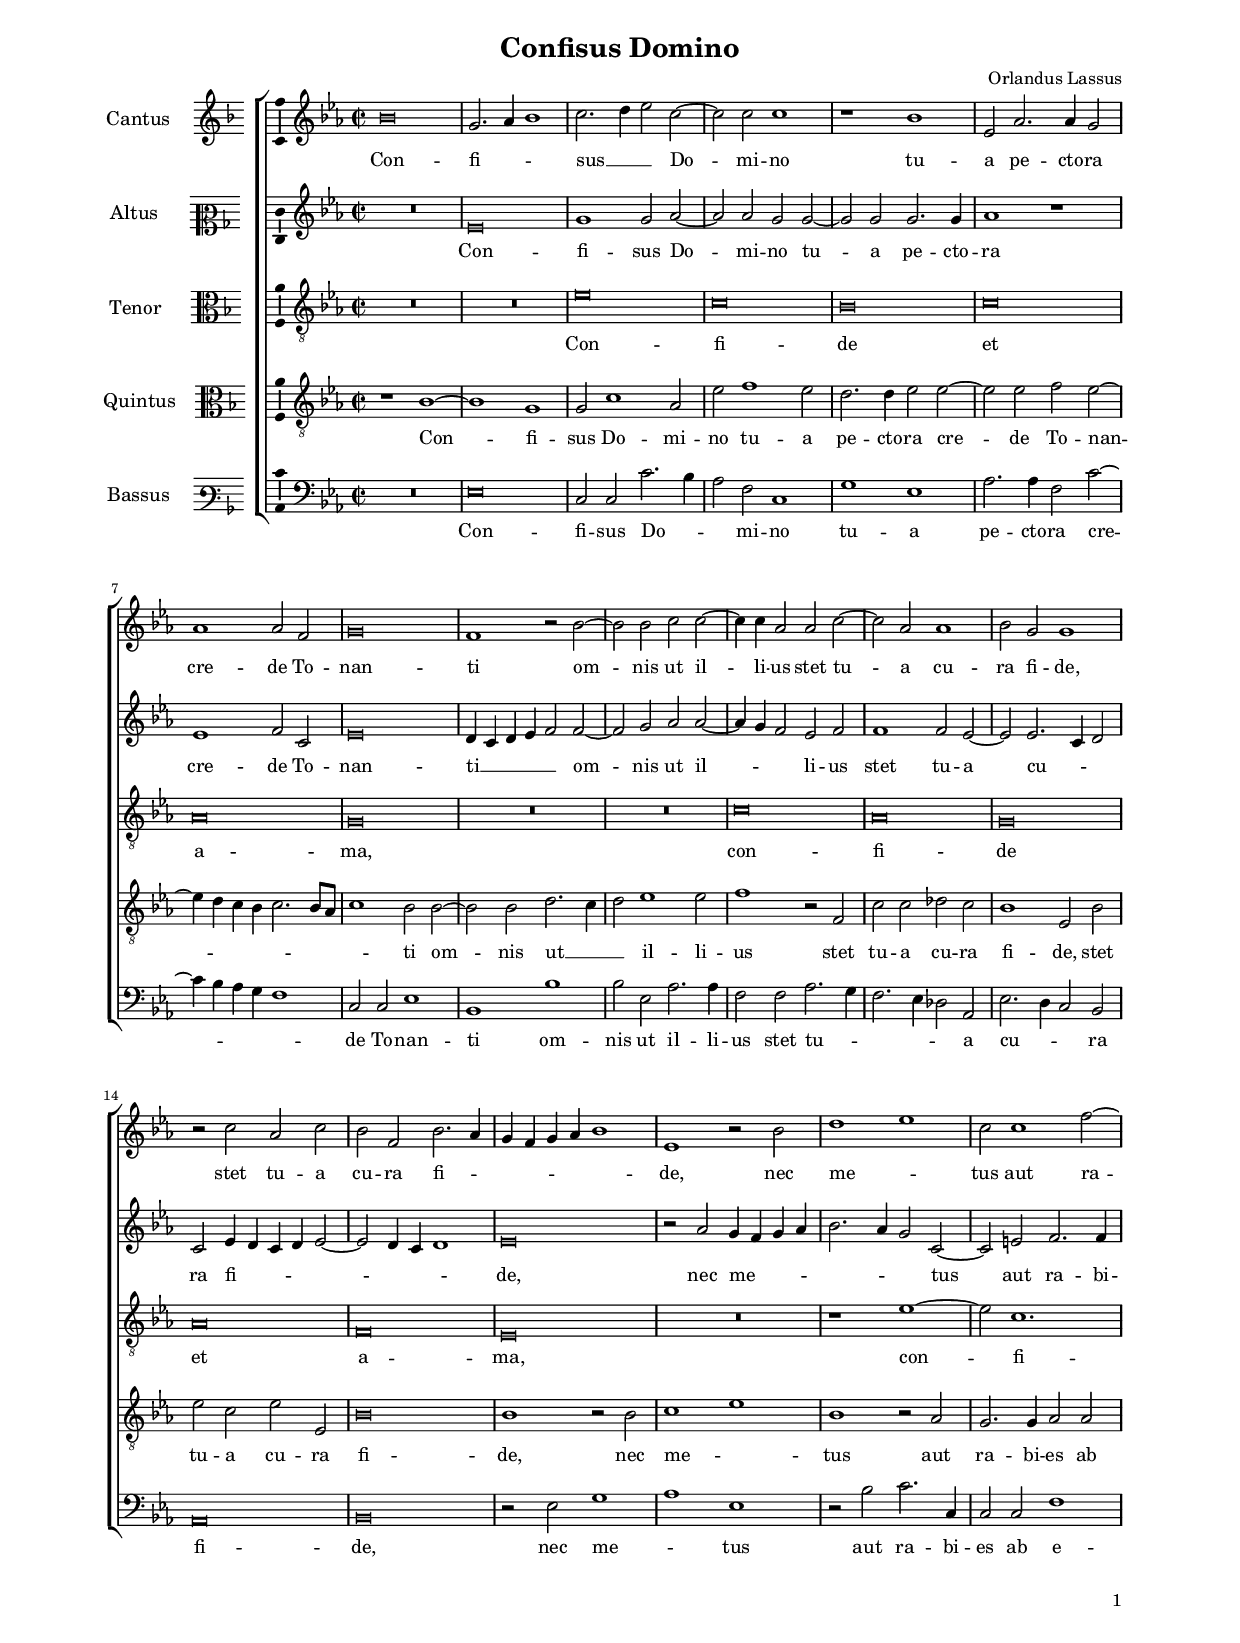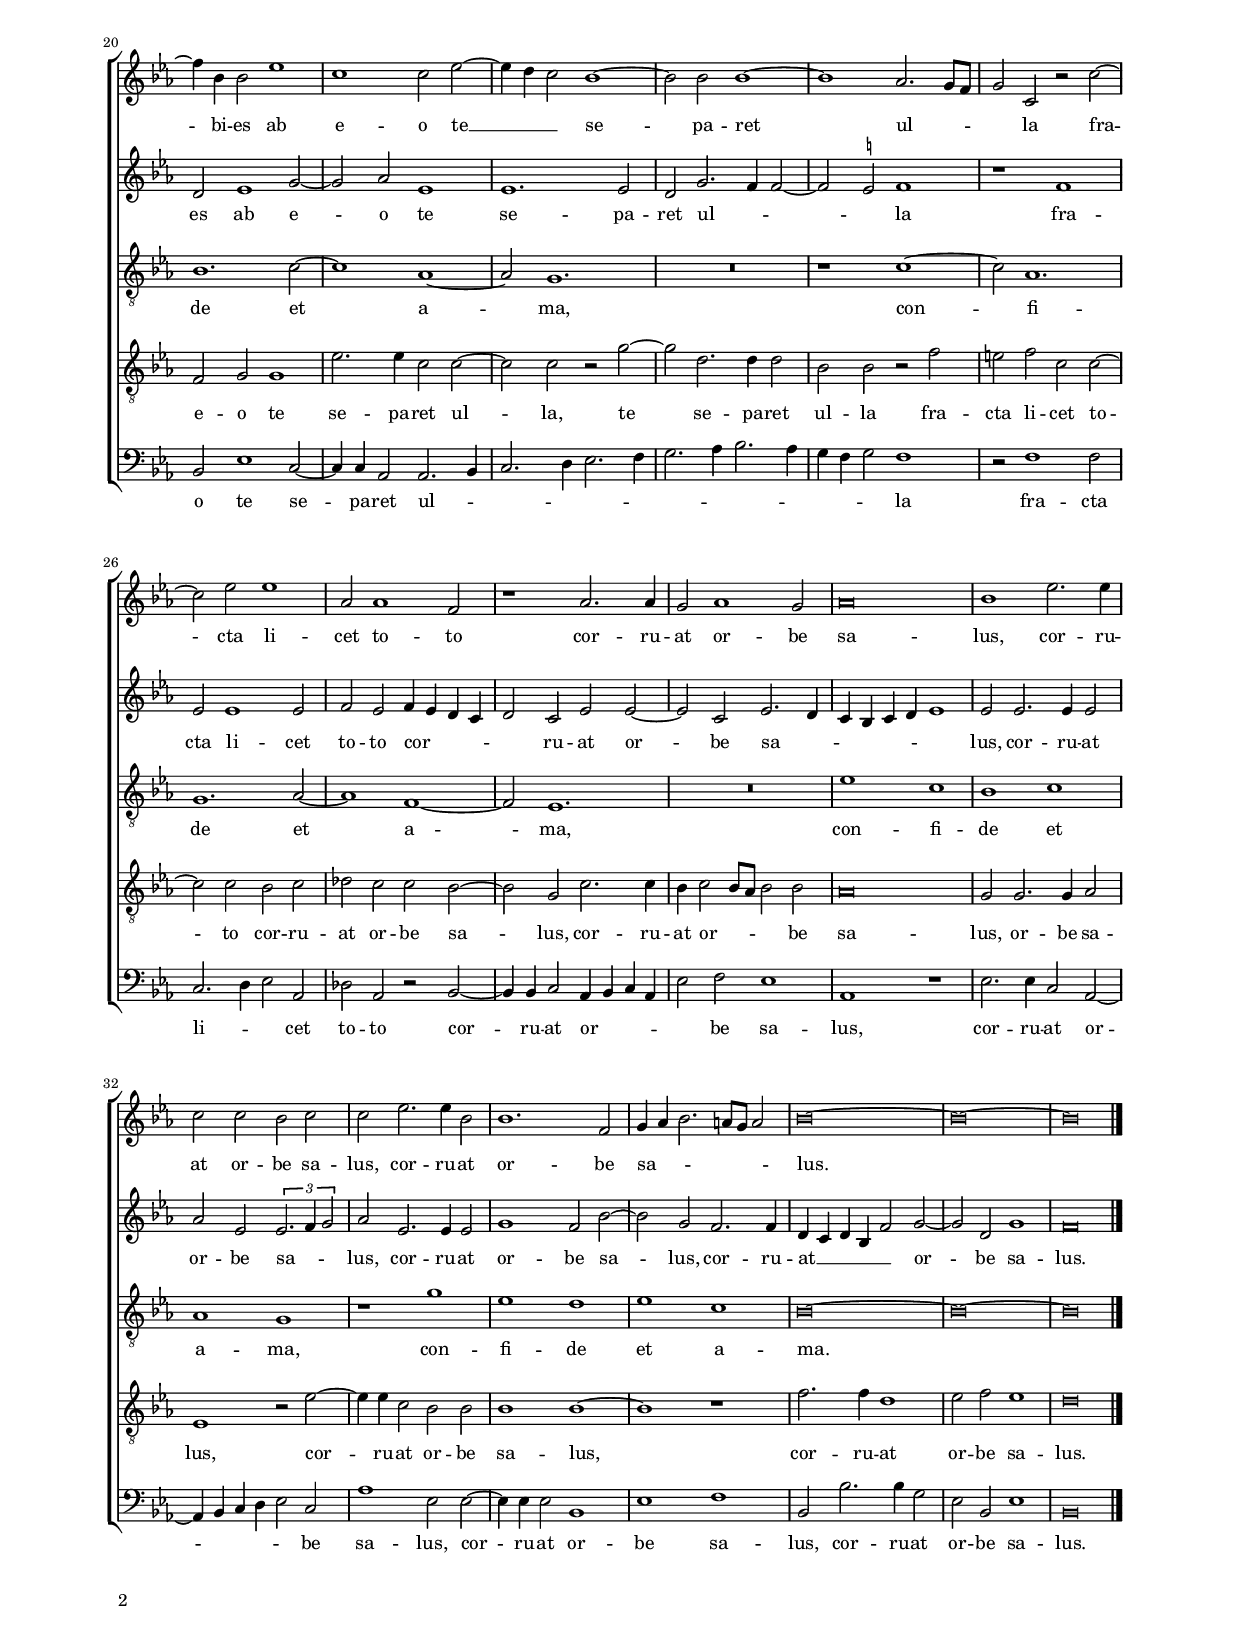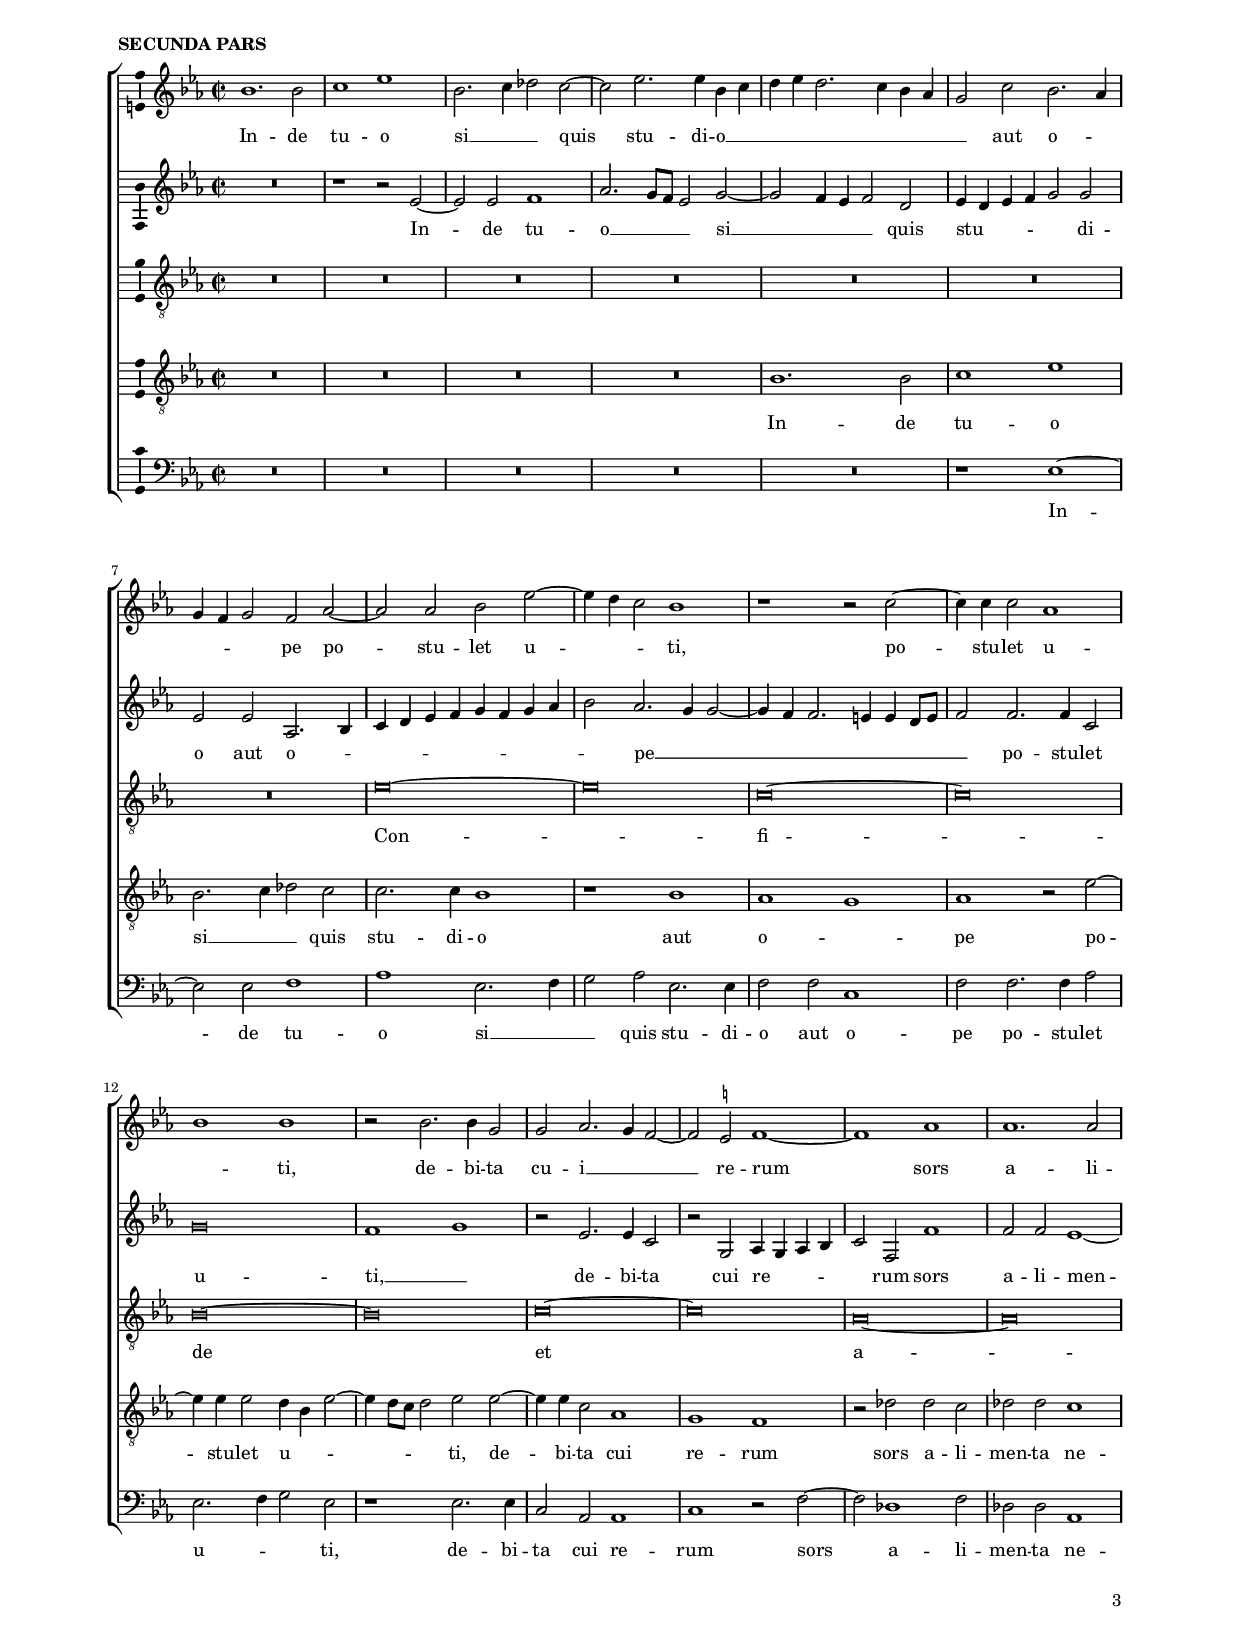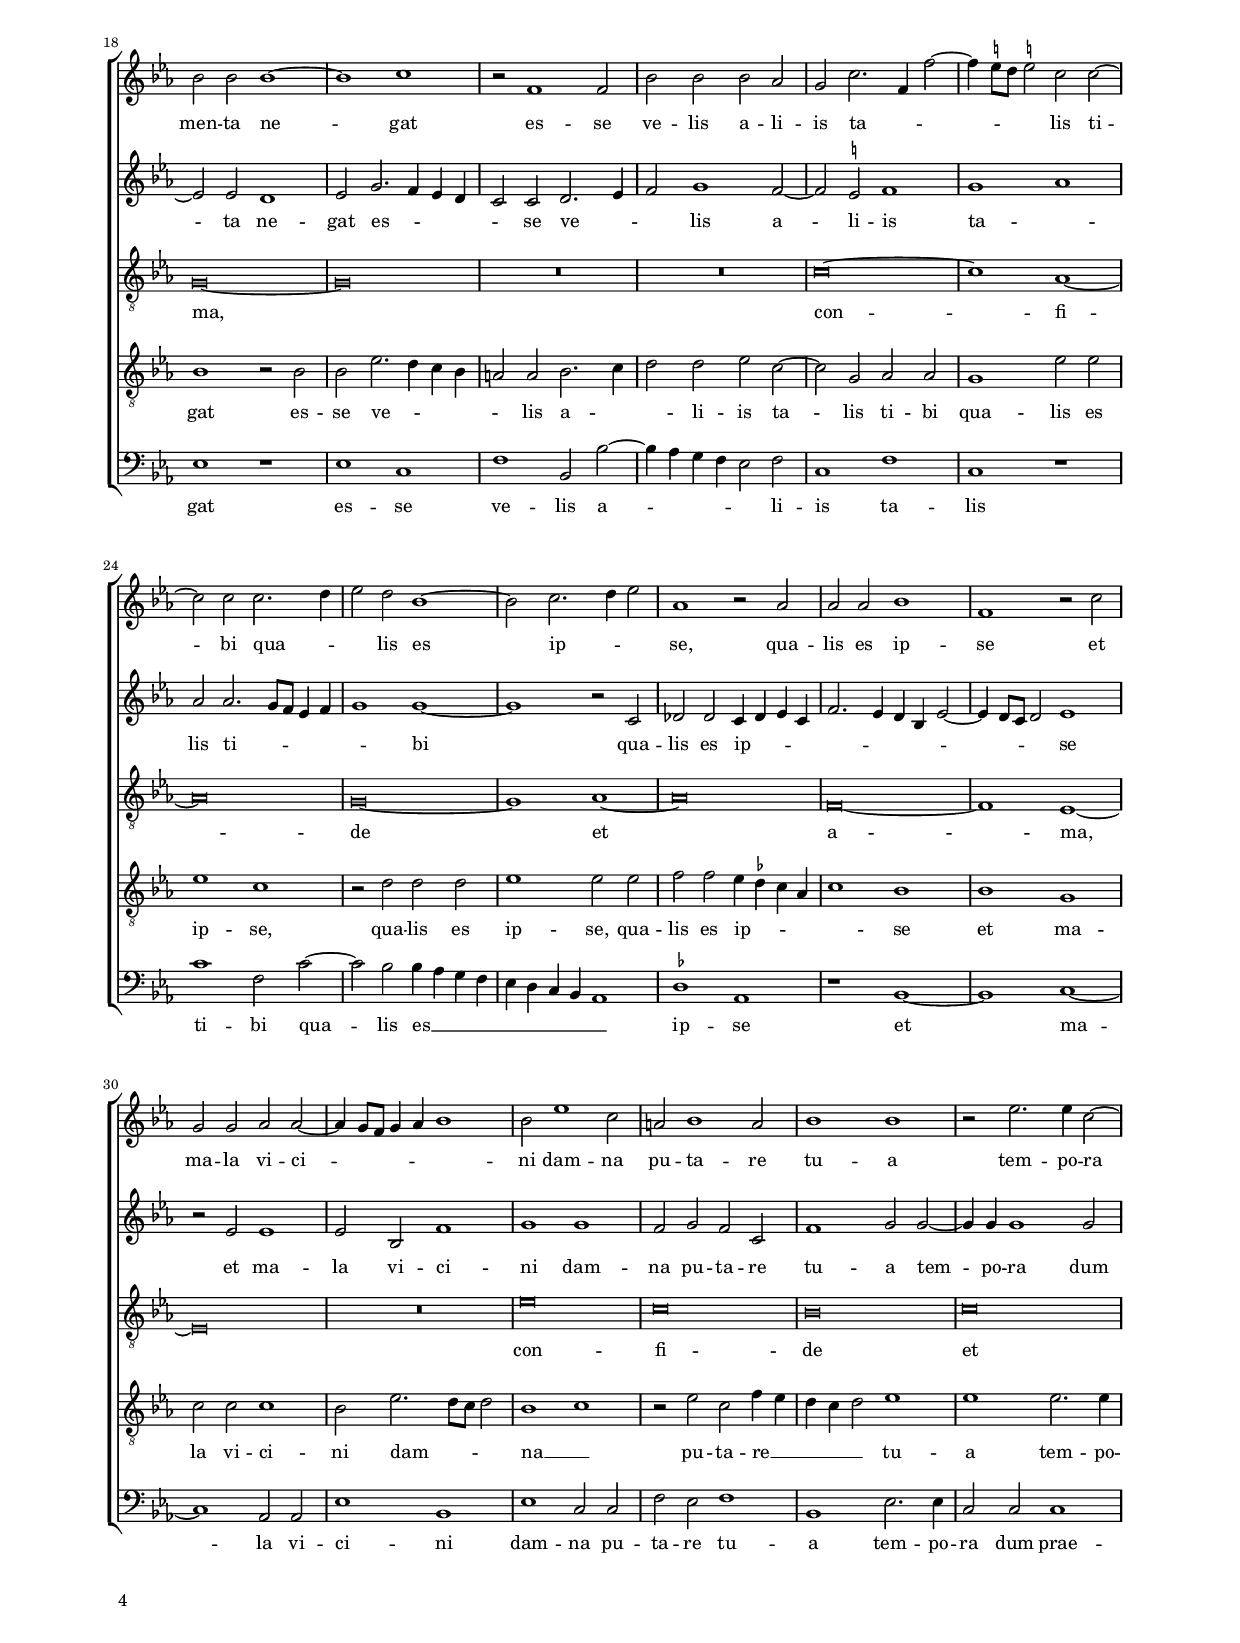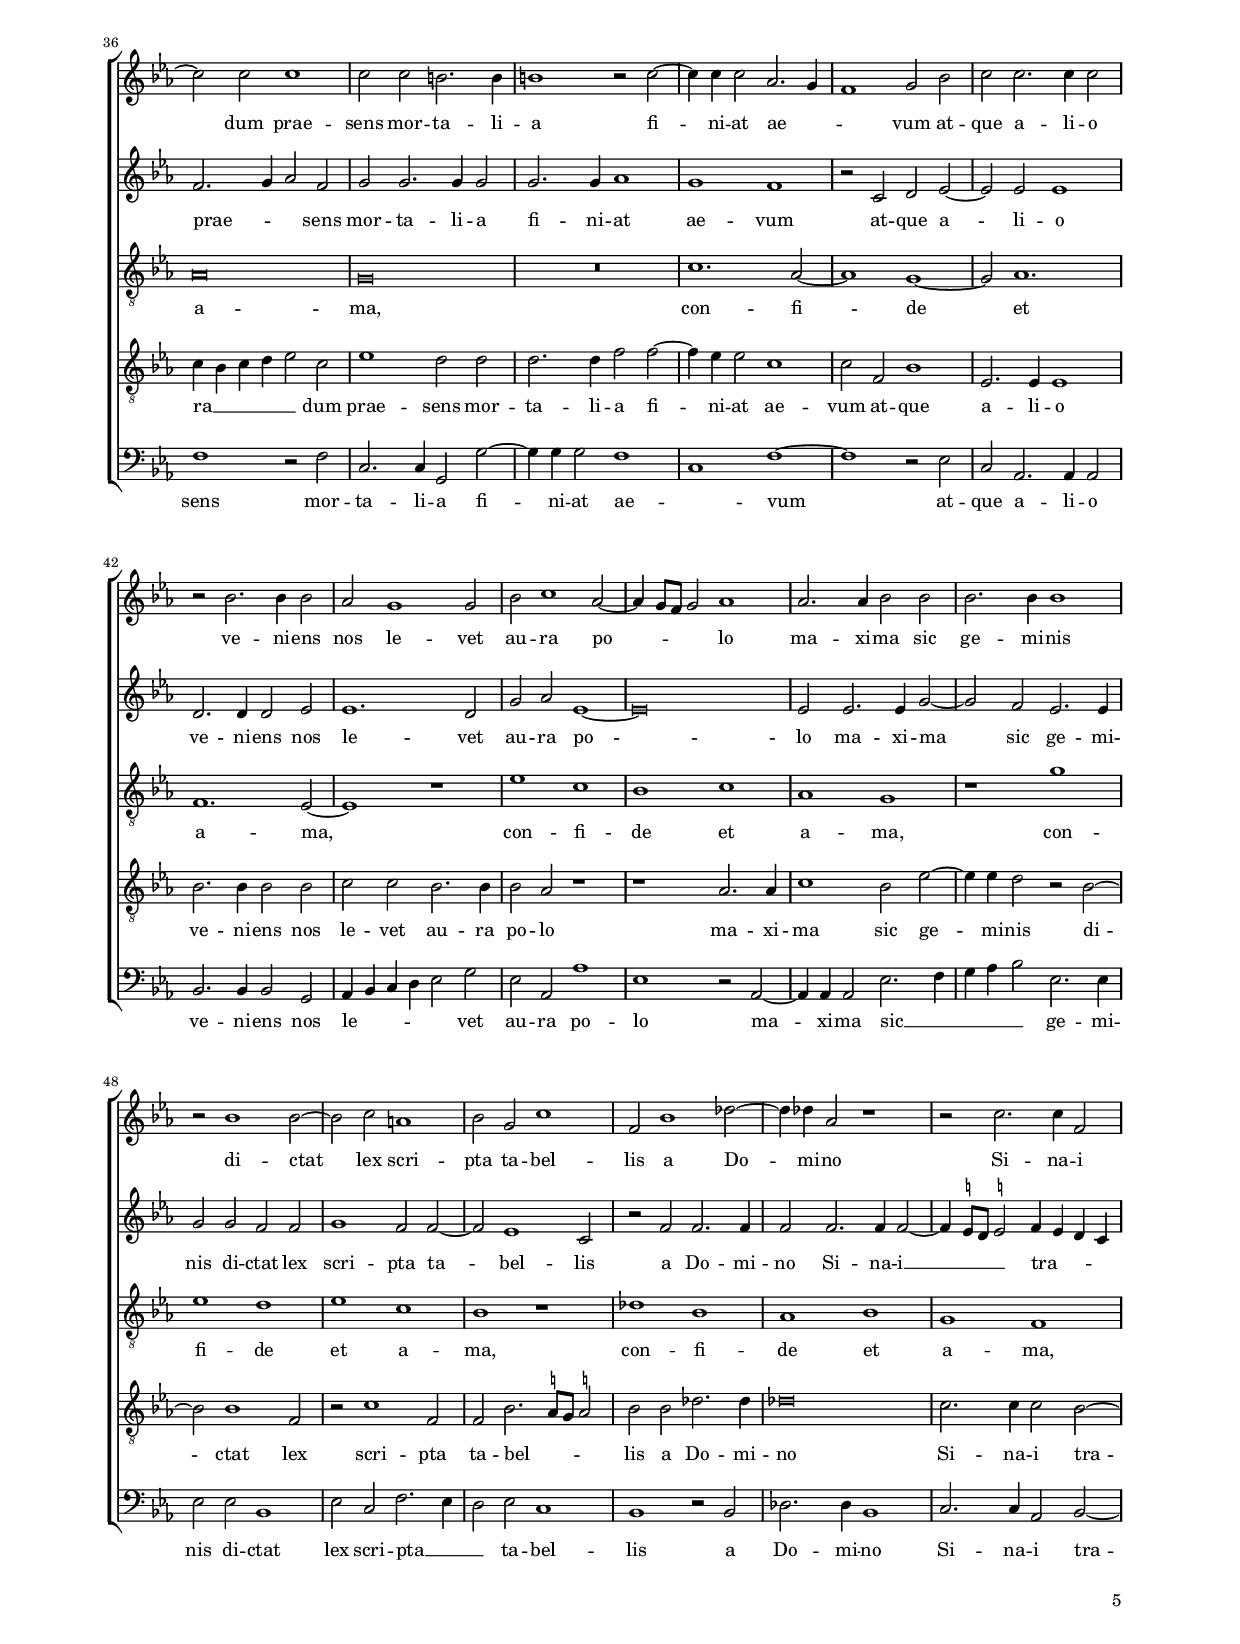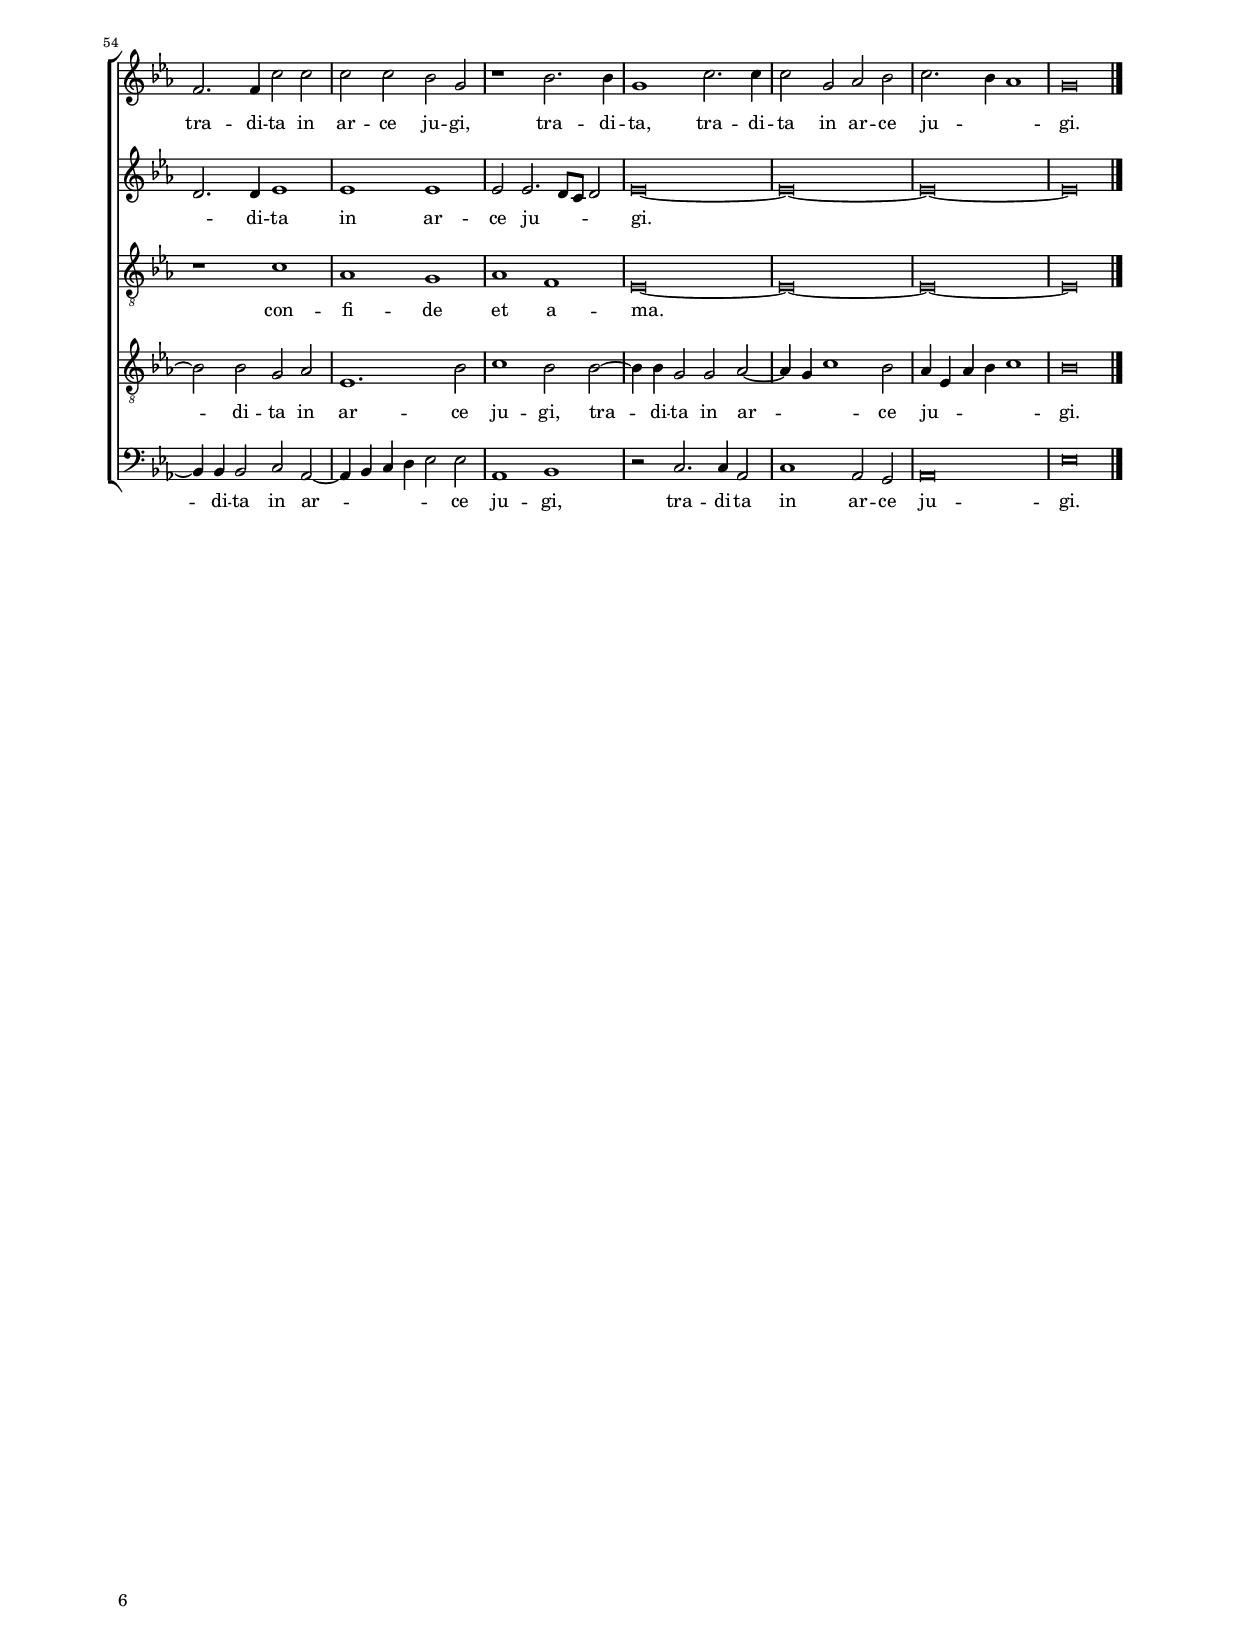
\header
{
  title="Confisus Domino"
  composer="Orlandus Lassus"
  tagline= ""
}

\version "2.22.0"
\include "deutsch.ly"
#(set-global-staff-size 15)
% #(set-default-paper-size "letter")
#(ly:set-option 'point-and-click #f)

	
	ficta = { \once \set suggestAccidentals = ##t }
	
	forget = #(define-music-function (music) (ly:music?) #{
		\accidentalStyle forget
		$music
		\accidentalStyle default
		#})
	


\paper
	{
	top-margin = 1.8 \cm
	bottom-margin = 1.2 \cm
	left-margin = 2 \cm
	right-margin = 2 \cm
	ragged-bottom = ##f
	ragged-last-bottom = ##t
	print-page-number = ##f
	score-system-spacing = #'((basic-distance . 16) (minimum-distance . 14) (padding . 5) (strechability . 150))
	system-system-spacing = #'((basic-distance . 16) (minimum-distance . 14) (padding . 5) (strechability . 150))
    oddFooterMarkup=\markup   \fill-line { "" \fromproperty #'page:page-number-string }
    evenFooterMarkup=\markup  \fill-line { \fromproperty #'page:page-number-string "" }
    last-bottom-spacing = #'((basic-distance . 12) (minimum-distance . 7) (padding . 4))
%	systems-per-page = 3
%   page-count = 6
%	min-systems-per-page = 3
	}

global = {
	\key f \major
	\time 2/2 \set Score.measureLength = #(ly:make-moment 2/1)
    \set Score.tempoHideNote = ##t
    \tempo 2 = 90
    \skip 1*2*38 \bar "|."
	}
	

incipitcantus = \markup { \score {
	{
	\set Staff.instrumentName = \markup { \fontsize #1 "Cantus" }
	\key f \major
	\clef violin
	s4 \bar ""
	}
	\layout  {
	raggedright = ##t
	indent = 1.8 \cm
	line-width = 2.5 \cm
	\context { \Staff \remove Time_signature_engraver }
	\override Staff.Clef.Y-extent = #'(0 . 0)
	}} \hspace #1 }
      
      
incipitaltus = \markup { \score {
	{
	\set Staff.instrumentName = \markup { \fontsize #1 "Altus" }
	\key f \major
	\clef mezzosoprano
	s4 \bar ""
	}
	\layout  {
	raggedright = ##t
	indent = 1.8 \cm
	line-width = 2.5 \cm
	\context { \Staff \remove Time_signature_engraver }
	\override Staff.Clef.Y-extent = #'(0 . 0)
	}} \hspace #1 }


incipittenor = \markup { \score {
	{
	\set Staff.instrumentName = \markup { \fontsize #1 "Tenor" }
	\key f \major
	\clef alto
	s4 \bar ""
	}
	\layout  {
	raggedright = ##t
	indent = 1.8 \cm
	line-width = 2.5 \cm
	\context { \Staff \remove Time_signature_engraver }
	\override Staff.Clef.Y-extent = #'(0 . 0)
	}} \hspace #1 }
      
      
incipitquintus = \markup { \score {
	{
	\set Staff.instrumentName = \markup { \fontsize #1 "Quintus" }
	\key f \major
	\clef alto
	s4 \bar ""
	}
	\layout  {
	raggedright = ##t
	indent = 1.8 \cm
	line-width = 2.5 \cm
	\context { \Staff \remove Time_signature_engraver }
	\override Staff.Clef.Y-extent = #'(0 . 0)
	}} \hspace #1 }
      
      
incipitbassus = \markup { \score {
	{
	\set Staff.instrumentName = \markup { \fontsize #1 "Bassus" }
	\key f \major
	\clef varbaritone
	s4 \bar ""
	}
	\layout  {
	raggedright = ##t
	indent = 1.8 \cm
	line-width = 2.5 \cm
	\context { \Staff \remove Time_signature_engraver }
	\override Staff.Clef.Y-extent = #'(0 . 0)
	}} \hspace #1 }


cantus =  \relative c''
	{
	c\breve
	a2. b4 c1
	d2. e4 f2 d~
	d2 d d1
%5
	r1 c |
	f,2 b2. b4 a2
	b1 b2 g
	a\breve
	g1 r2 c~
%10
	c2 c d d~ |
	d4 d b2 b d~
	d2 b b1
	c2 a a1
	r2 d b d
%15
	c2 g c2. b4 |
	a4 g a b c1
	f,1 r2 c'
	e1 f
	d2 d1 g2~
%20
	g4 c, c2 f1 |
	d1 d2 f~
	f4 e d2 c1~
	c2 c c1~
	c1 b2. a8 g
%25
	a2 d, r d'~ |
	d2 f f1
	b,2 b1 g2
	r1 b2. b4
	a2 b1 a2
%30
	b\breve |
	c1 f2. f4
	d2 d c d
	d2 f2. f4 c2
	c1. g2
%35
	a4 b c2. h8 a h2 |
	c\breve~
    c\breve~
    c\breve |
	}


altus =  \relative c'
        {
	R\breve
	f\breve
	a1 a2 b~
	b2 b a a~
%5
	a2 a a2. a4 |
	b1 r
	f1 g2 d
	f\breve
	e4 d e f g2 g~
%10
	g2 a b b~ |
	b4 a g2 f g
	g1 g2 f~
	f2 f2. d4 e2
	d2 f4 e d e f2~
%15
	f2 e4 d e1 |
	f\breve
	r2 b a4 g a b
	c2. b4 a2 d,~
	d2 fis g2. g4
%20
	e2 f1 a2~ |
	a2 b f1
	f1. f2
	e2 a2. g4 g2~
	g2 \ficta fis g1
%25
	r1 g |
	f2 f1 f2
	g2 f g4 f e d
	e2 d f f~
	f2 d f2. e4
%30
	d4 c d e f1 |
	f2 f2. f4 f2
        b2 f \tuplet 3/2 { f2. g4 a2 }
	b2 f2. f4 f2
	a1 g2 c~
%35
	c2 a g2. g4 |
	e4 d e c g'2 a~
	a2 e a1
	g\breve |
	}


tenor =  \relative c'
	{
	R\breve
	R\breve
	f\breve
	d\breve
%5
	c\breve |
	d\breve
	b\breve
	a\breve
	R\breve
%10
	R\breve |
	d\breve
	b\breve
	a\breve
	b\breve
%15
	g\breve |
	f\breve
	R\breve
	r1 f'~
	f2 d1.
%20
	c1. d2~ |
	d1 b~
	b2 a1.
	R\breve
	r1 d~
%25
	d2 b1. |
	a1. b2~
	b1 g~
	g2 f1.
	R\breve
%30
	f'1 d |
	c1 d
	b1 a
	r1 a'
	f1 e
%35
	f1 d |
	c\breve~
	c\breve~
	c\breve |
	}


quintus  =  \relative c'
	{
	r1 c~
	c1 a
	a2 d1 b2
	f'2 g1 f2
%5
	e2. e4 f2 f~ |
	f2 f g f~
	f4 e d c d2. c8 b
	d1 c2 c~
	c2 c e2. d4
%10
	e2 f1 f2 |
	g1 r2 g,
	d'2 d es d
	c1 f,2 c'
	f2 d f f,
%15
	c'\breve |
	c1 r2 c
	d1 f
	c1 r2 b
	a2. a4 b2 b
%20
	g2 a a1 |
	f'2. f4 d2 d~
	d2 d r a'~
	a2 e2. e4 e2
	c2 c r g'
%25
	fis2 g d d~ |
	d2 d c d
	es2 d d c~
	c2 a d2. d4
	c4 d2 c8 b c2 c
%30
	b\breve |
	a2 a2. a4 b2
	f1 r2 f'~
	f4 f d2 c c
	c1 c~
%35
	c1 r |
	g'2. g4 e1
	f2 g f1
	e\breve |
	}


bassus  =  \relative c
	{
	R\breve
	f\breve
	d2 d d'2. c4
	b2 g d1
%5
	a'1 f |
	b2. b4 g2 d'~
	d4 c b a g1
	d2 d f1
	c1 c'
%10
	c2 f, b2. b4 |
	g2 g b2. a4
	g2. f4 es2 b
	f'2. e4 d2 c
	b\breve
%15
	c\breve |
	r2 f a1
	b1 f
	r2 c' d2. d,4
	d2 d g1
%20
	c,2 f1 d2~ |
	d4 d b2 b2. c4
	d2. e4 f2. g4
	a2. b4 c2. b4
	a4 g a2 g1
%25
	r2 g1 g2 |
	d2. e4 f2 b,
	es2 b r c~
	c4 c d2 b4 c d b
	f'2 g f1
%30
	b,1 r |
	f'2. f4 d2 b~
	b4 c d e f2 d
	b'1 f2 f~
	f4 f f2 c1
%35
	f1 g |
	c,2 c'2. c4 a2
	f2 c f1
	c\breve |
	}


lyricscantus = \lyricmode {
	Con -- fi -- _ _ sus __ _ _ Do -- mi -- no tu -- a 
        pe -- cto -- ra cre -- de To -- nan -- ti
        om -- nis ut il -- li -- us
        stet tu -- a cu -- ra fi -- de,
        stet tu -- a cu -- ra fi -- _ _ _ _ _ _ de,
        nec me -- _ tus aut ra -- bi -- es ab e -- o te __ _ _ se -- pa -- ret ul -- _ _ _ la
        fra -- cta li -- cet to -- to
        cor -- ru -- at or -- be sa -- lus,
        cor -- ru -- at or -- be sa -- lus,
        cor -- ru -- at or -- be sa -- _ _ _ _ _ lus.
	}


lyricsaltus = \lyricmode {
	Con -- fi -- sus Do -- mi -- no tu -- a pe -- cto -- ra
        cre -- de To -- nan -- ti __ _ _ _ _
        om -- nis ut il -- _ _ li -- us
        stet tu -- a cu -- _ _ ra fi -- _ _ _ _ _ _ _ de,
        nec me -- _ _ _ _ _ _ tus aut ra -- bi -- es ab e -- o te se -- pa -- ret ul -- _ _ _ la
        fra -- cta li -- cet to -- to
        cor -- _ _ _ _ ru -- at or -- be sa -- _ _ _ _ _ _ lus,
        cor -- ru -- at or -- be sa -- _ _ lus,
        cor -- ru -- at or -- be sa -- lus,
        cor -- ru -- at __ _ _ _ _ or -- be sa -- lus.
	}


lyricstenor = \lyricmode {
	Con -- fi -- de et a -- ma,
        con -- fi -- de et a -- ma,
        con -- fi -- de et a -- ma,
        con -- fi -- de et a -- ma,
        con -- fi -- de et a -- ma,
        con -- fi -- de et a -- ma.
	}


lyricsquintus = \lyricmode {
	Con -- fi -- sus Do -- mi -- no tu -- a pe -- cto -- ra
        cre -- de To -- nan -- _ _ _ _ _ _ _ ti
        om -- nis ut __ _ _ il -- li -- us
        stet tu -- a cu -- ra fi -- de,
        stet tu -- a cu -- ra fi -- de,
        nec me -- _ tus aut ra -- bi -- es ab e -- o te se -- pa -- ret ul -- la,
        te se -- pa -- ret ul -- la
        fra -- cta li -- cet to -- to
        cor -- ru -- at or -- be sa -- lus,
        cor -- ru -- at or -- _ _ _ be sa -- lus,
        or -- be sa -- lus,
        cor -- ru -- at or -- be sa -- lus,
        cor -- ru -- at or -- be sa -- lus.
	}


lyricsbassus = \lyricmode {
	Con -- fi -- sus Do -- _ _ mi -- no tu -- a pe -- cto -- ra
        cre -- _ _ _ _ de To -- nan -- ti
        om -- nis ut il -- li -- us
        stet tu -- _ _ _ _ a cu -- _ _ ra fi -- de,
        nec me -- _ tus aut ra -- bi -- es ab e -- o te se -- pa -- ret ul -- _ _ _ _ _ _ _ _ _ _ _ _ la
        fra -- cta li -- _ _ cet to -- to
        cor -- ru -- at or -- _ _ _ _ be sa -- lus,
        cor -- ru -- at or -- _ _ _ _ be sa -- lus,
        cor -- ru -- at or -- be sa -- lus,
        cor -- ru -- at or -- be sa -- lus.
	}


\score
{  
	\transpose f es {
	\new ChoirStaff \with { \override StaffGrouper.staff-staff-spacing.basic-distance = #12 }
	<<

	\new Staff << \global
	\new Voice="v1" {
		\set Staff.instrumentName=\incipitcantus
		\set Staff.midiInstrument = "reed organ"
		\clef violin
		\cantus }
	\new Lyrics \lyricsto "v1" {\lyricscantus }
	>>


	\new Staff << \global
	\new Voice="v2" {
		\set Staff.instrumentName=\incipitaltus
		\set Staff.midiInstrument = "reed organ"
                \clef violin % "G_8"
		\altus}
	\new Lyrics \lyricsto "v2" {\lyricsaltus }
	>>


	\new Staff << \global
	\new Voice="v3" {
		\set Staff.instrumentName=\incipittenor
		\set Staff.midiInstrument = "reed organ"
		\clef "G_8"
		\tenor }
	\new Lyrics \lyricsto "v3" {\lyricstenor }
	>>


	\new Staff << \global
	\new Voice="v5" {
		\set Staff.instrumentName=\incipitquintus
		\set Staff.midiInstrument = "reed organ"
		\clef "G_8"
		\quintus}
	\new Lyrics \lyricsto "v5" {\lyricsquintus }
	>>


	\new Staff << \global
	\new Voice="v4" {
		\set Staff.instrumentName=\incipitbassus
		\set Staff.midiInstrument = "reed organ"
		\clef bass
		\bassus }
	\new Lyrics \lyricsto "v4" {\lyricsbassus}
	>>

	>>
	} % transpose

	\layout
	{
	indent = 2.5 \cm
	\context { \Staff \override TimeSignature.break-visibility = #end-of-line-invisible }
	\context { \Lyrics \override VerticalAxisGroup.nonstaff-relatedstaff-spacing.padding = #1.4 }
%	\context { \Lyrics \override LyricText.font-size = #1 }
	\context { \Staff \consists "Ambitus_engraver" }
	\context { \Score \override BarNumber.padding = #2 }
	\context { \Voice \override NoteHead.style = #'baroque }
	}


\midi
	{
	}

}

%%%%%%%%%%%%%%%%%%%%  SECUNDA PARS %%%%%%%%%%%%%%%%%%%%


global = {
	\key f \major
	\time 2/2 \set Score.measureLength = #(ly:make-moment 2/1)
    \set Score.tempoHideNote = ##t
    \tempo 2 = 90
    \skip 1*2*60 \bar "|."
	}


cantus =  \relative c''
	{
	c1. c2
	d1 f
	c2. d4 es2 d~
	d2 f2. f4 c d
%5
	e4 f e2. d4 c b |
	a2 d c2. b4
	a4 g a2 g b~
	b2 b c f~
	f4 e d2 c1
%10
	r1 r2 d~ |
	d4 d d2 b1
	c1 c
	r2 c2. c4 a2
	a2 b2. a4 g2~
%15
	g2 \ficta fis g1~ |
	g1 b
	b1. b2
	c2 c c1~
	c1 d
%20
	r2 g,1 g2 |
	c2 c c b
	a2 d2. g,4 g'2~
	g4 \ficta fis8 e \ficta fis!2 d d~
	d2 d d2. e4
%25
	f2 e c1~ |
	c2 d2. e4 f2
	b,1 r2 b
	b2 b c1
	g1 r2 d'
%30
	a2 a b b~ |
	b4 a8 g a4 b c1
	c2 f1 d2
	h2 c1 h2
	c1 c
%35
	r2 f2. f4 d2~ |
	d2 d d1
	d2 d cis2. cis4
	cis1 r2 d~
	d4 d d2 b2. a4
%40
	g1 a2 c |
	d2 d2. d4 d2
	r2 c2. c4 c2
	b2 a1 a2
	c2 d1 b2~
%45
	b4 a8 g a2 b1 |
	b2. b4 c2 c
	c2. c4 c1
	r2 c1 c2~
	c2 d h1
%50
	c2 a d1 |
	g,2 c1 es2~
	es4 es b2 r1
	r2 d2. d4 g,2
	g2. g4 d'2 d
%55
	d2 d c a |
	r1 c2. c4
	a1 d2. d4
	d2 a b c
	d2. c4 b1
%60
	a\breve |
	}


altus =  \relative c'
        {
	R\breve
	r1 r2 f~
	f2 f g1
	b2. a8 g f2 a~
%5
	a2 g4 f g2 e |
	f4 e f g a2 a
	f2 f b,2. c4
	d4 e f g a g a b
	c2 b2. a4 a2~
%10
	a4 g g2. fis4 fis e8 fis |
	g2 g2. g4 d2
	a'\breve
	g1 a
	r2 f2. f4 d2
%15
	r2 a b4 a b c |
	d2 g, g'1
	g2 g f1~
	f2 f e1
	f2 a2. g4 f e
%20
	d2 d e2. f4 |
	g2 a1 g2~
	g2 \ficta fis g1
	a1 b
	b2 b2. a8 g f4 g
%25
	a1 a~ |
	a1 r2 d,
	es2 es d4 es f d
	g2. f4 e c f2~
	f4 e8 d e2 f1
%30
	r2 f f1 |
	f2 c g'1
	a1 a
	g2 a g d
	g1 a2 a~
%35
	a4 a a1 a2 |
	g2. a4 b2 g
	a2 a2. a4 a2
	a2. a4 b1
	a1 g
%40
	r2 d e f~ |
	f2 f f1
	e2. e4 e2 f
	f1. e2
	a2 b f1~
%45
	f\breve |
	f2 f2. f4 a2~
	a2 g f2. f4
	a2 a g g
	a1 g2 g~
%50
	g2 f1 d2 |
	r2 g g2. g4 
	g2 g2. g4 g2~
	g4 \ficta fis8 e \ficta fis!2 g4 \forget f e d
	e2. e4 f1
%55
	f1 f |
	f2 f2. e8 d e2
	f\breve~
        f\breve~
        f\breve~
%60
        f\breve |
	}


tenor =  \relative c'
	{
	R\breve
	R\breve
	R\breve
	R\breve
%5
	R\breve |
	R\breve
	R\breve
	f\breve~
	f\breve
%10
	d\breve~ |
	d\breve
	c\breve~
	c\breve
	d\breve~
%15
	d\breve |
	b\breve~
	b\breve
	a\breve~
	a\breve
%20
	R\breve |
	R\breve
	d\breve~
	d1 b~
	b\breve
%25
	a\breve~ |
	a1 b~
	b\breve
	g\breve~
	g1 f~
%30
	f\breve |
	R\breve
	f'\breve
	d\breve
	c\breve
%35
	d\breve |
	b\breve
	a\breve
	R\breve
	d1. b2~
%40
	b1 a~ |
	a2 b1.
	g1. f2~
	f1 r
	f'1 d
%45
	c1 d |
	b1 a
	r1 a'
	f1 e
	f1 d
%50
	c1 r |
	es1 c
	b1 c
	a1 g
	r1 d'
%55
	b1 a |
	b1 g
	f\breve~
	f\breve~
	f\breve~
%60
	f\breve |
	}


quintus  =  \relative c'
	{
	R\breve
	R\breve
	R\breve
	R\breve
%5
	c1. c2 |
	d1 f
	c2. d4 es2 d
	d2. d4 c1
	r1 c
%10
	b1 a |
	b1 r2 f'~
	f4 f f2 e4 c f2~
	f4 e8 d e2 f f~
	f4 f d2 b1
%15
	a1 g |
	r2 es' es d
	es2 es d1
	c1 r2 c
	c2 f2. e4 d c
%20
	h2 h c2. d4 |
	e2 e f d~
	d2 a b b
	a1 f'2 f
	f1 d
%25
	r2 e e e |
	f1 f2 f
	g2 g f4 \ficta es d b
	d1 c
	c1 a
%30
	d2 d d1 |
	c2 f2. e8 d e2
	c1 d
	r2 f d g4 f
	e4 d e2 f1
%35
	f1 f2. f4 |
	d4 c d e f2 d
	f1 e2 e
	e2. e4 g2 g~
	g4 f f2 d1
%40
	d2 g, c1 |
	f,2. f4 f1
	c'2. c4 c2 c
	d2 d c2. c4
	c2 b r1
%45
	r1 b2. b4 |
	d1 c2 f~
	f4 f e2 r2 c~
	c2 c1 g2
	r2 d'1 g,2
%50
	g2 c2. \ficta h8 a \ficta h!2 |
	c2 c es2. es4
	es\breve
	d2. d4 d2 c~
	c2 c a b
%55
	f1. c'2 |
	d1 c2 c~
	c4 c a2 a b~
	b4 a d1 c2
	b4 f b c d1
%60
	c\breve |
	}


bassus  =  \relative c
	{
	R\breve
	R\breve
	R\breve
	R\breve
%5
	R\breve |
	r1 f~
	f2 f g1
	b1 f2. g4
	a2 b f2. f4
%10
	g2 g d1 |
	g2 g2. g4 b2
	f2. g4 a2 f
	r1 f2. f4
	d2 b b1
%15
	d1 r2 g~ |
	g2 es1 g2
	es2 es b1
	f'1 r
	f1 d
%20
	g1 c,2 c'~ |
	c4 b a g f2 g
	d1 g
	d1 r
	d'1 g,2 d'~
%25
	d2 c c4 b a g |
	f4 e d c b1
	\ficta es1 b
	r1 c~
	c1 d~
%30
	d1 b2 b |
	f'1 c
	f1 d2 d
	g2 f g1
	c,1 f2. f4
%35
	d2 d d1 |
	g1 r2 g
	d2. d4 a2 a'~
	a4 a a2 g1
	d1 g~
%40
	g1 r2 f |
	d2 b2. b4 b2
	c2. c4 c2 a
	b4 c d e f2 a
	f2 b, b'1
%45
	f1 r2 b,~ |
	b4 b b2 f'2. g4
	a4 b c2 f,2. f4
	f2 f c1
	f2 d g2. f4
%50
	e2 f d1 |
	c1 r2 c
	es2. es4 c1
	d2. d4 b2 c~
	c4 c c2 d b~
%55
	b4 c d e f2 f |
	b,1 c
	r2 d2. d4 b2
	d1 b2 a
	b\breve
%60
	f'\breve |
	}


lyricscantus = \lyricmode {
	In -- de tu -- o si __ _ _ quis stu -- di -- o __ _ _ _ _ _ _ _ _ 
        aut o -- _ _ _ _ pe po -- stu -- let u -- _ _ ti,
        po -- stu -- let u -- _ ti,
        de -- bi -- ta cu -- i __ _ _ re -- rum sors a -- li -- men -- ta ne -- gat
        es -- se ve -- lis a -- li -- is ta -- _ _ _ _ _ lis ti -- bi
        qua -- _ _ lis es ip -- _ _ se,
        qua -- lis es ip -- se
        et ma -- la vi -- ci -- _ _ _ _ _ ni dam -- na pu -- ta -- re
        tu -- a tem -- po -- ra dum prae -- sens mor -- ta -- li -- a
        fi -- ni -- at ae -- _ _ vum at -- que a -- li -- o ve -- ni -- ens
        nos le -- vet au -- ra po -- _ _ _ lo ma -- xi -- ma sic ge -- mi -- nis
        di -- ctat lex scri -- pta ta -- bel -- lis a Do -- mi -- no
        Si -- na -- i tra -- di -- ta in ar -- ce ju -- gi,
        tra -- di -- ta,
        tra -- di -- ta in ar -- ce ju -- _ _ gi.
	}


lyricsaltus = \lyricmode {
	In -- de tu -- o __ _ _ _ si __ _ _ _ quis stu -- _ _ _ _ di -- o 
        aut o -- _ _ _ _ _ _ _ _ _ _ pe __ _ _ _ _ _ _ _ _ _
        po -- stu -- let u -- ti, __ _
        de -- bi -- ta cui re -- _ _ _ _ rum sors a -- li -- men -- ta ne -- gat
        es -- _ _ _ _ se ve -- _ _ lis a -- li -- is ta -- _ lis ti -- _ _ _ _ _ bi
        qua -- lis es ip -- _ _ _ _ _ _ _ _ _ _ _ se
        et ma -- la vi -- ci -- ni dam -- na pu -- ta -- re
        tu -- a tem -- po -- ra dum prae -- _ _ sens mor -- ta -- li -- a
        fi -- ni -- at ae -- vum at -- que a -- li -- o ve -- ni -- ens
        nos le -- vet au -- ra po -- lo ma -- xi -- ma sic ge -- mi -- nis
        di -- ctat lex scri -- pta ta -- bel -- lis a Do -- mi -- no
        Si -- na -- i __ _ _ _ tra -- _ _ _ _ di -- ta in ar -- ce ju -- _ _ _ gi.
	}


lyricstenor = \lyricmode {
	Con -- fi -- de et a -- ma,
        con -- fi -- de et a -- ma,
        con -- fi -- de et a -- ma,
        con -- fi -- de et a -- ma,
        con -- fi -- de et a -- ma,
        con -- fi -- de et a -- ma,
        con -- fi -- de et a -- ma,
        con -- fi -- de et a -- ma.
	}


lyricsquintus = \lyricmode {
	In -- de tu -- o si __ _ _ quis stu -- di -- o aut o -- _ pe
        po -- stu -- let u -- _ _ _ _ _ ti,
        de -- bi -- ta cui re -- rum sors a -- li -- men -- ta ne -- gat
        es -- se ve -- _ _ _ _ lis a -- _ _ li -- is ta -- lis ti -- bi
        qua -- lis es ip -- se,
        qua -- lis es ip -- se,
        qua -- lis es ip -- _ _ _ _ se
        et ma -- la vi -- ci -- ni dam -- _ _ _ na __ _ pu -- ta -- re __ _ _ _ _ 
        tu -- a tem -- po -- ra __ _ _ _ _ dum prae -- sens mor -- ta -- li -- a
        fi -- ni -- at ae -- vum at -- que a -- li -- o ve -- ni -- ens
        nos le -- vet au -- ra po -- lo ma -- xi -- ma sic ge -- mi -- nis
        di -- ctat lex scri -- pta ta -- bel -- _ _ _ lis a Do -- mi -- no
        Si -- na -- i tra -- di -- ta in ar -- ce ju -- gi,
        tra -- di -- ta in ar -- _ _ ce ju -- _ _ _ _ gi.
	}


lyricsbassus = \lyricmode {
	In -- de tu -- o si __ _ _ quis stu -- di -- o aut o -- pe po -- stu -- let u -- _ _ ti,
        de -- bi -- ta cui re -- rum sors a -- li -- men -- ta ne -- gat
        es -- se ve -- lis a -- _ _ _ _ li -- is ta -- lis ti -- bi
        qua -- lis es __ _ _ _ _ _ _ _ _ ip -- se
        et ma -- la vi -- ci -- ni dam -- na pu -- ta -- re
        tu -- a tem -- po -- ra dum prae -- sens mor -- ta -- li -- a
        fi -- ni -- at ae -- _ vum at -- que a -- li -- o ve -- ni -- ens
        nos le -- _ _ _ _ vet au -- ra po -- lo ma -- xi -- ma sic __ _ _ _ _ ge -- mi -- nis
        di -- ctat lex scri -- pta __ _ _ ta -- bel -- lis a Do -- mi -- no
        Si -- na -- i tra -- di -- ta in ar -- _ _ _ _ ce ju -- gi,
        tra -- di -- ta in ar -- ce ju -- gi.
	}


\score
	{  
	\transpose f es {
	\new ChoirStaff \with { \override StaffGrouper.staff-staff-spacing.basic-distance = #12 }
	<<

	\new Staff <<\global
	\new Voice="v1" {
	  %\set Staff.instrumentName=Cantus
		\set Staff.midiInstrument = "reed organ"
		\clef violin
		\cantus }
	\new Lyrics \lyricsto "v1" {\lyricscantus }
	>>


	\new Staff << \global
	\new Voice="v2" {
	  %\set Staff.instrumentName=Altus
		\set Staff.midiInstrument = "reed organ"
		\clef violin % "G_8"
		\altus}
	\new Lyrics \lyricsto "v2" {\lyricsaltus }
	>>


	\new Staff <<\global
	\new Voice="v3" {
	  %\set Staff.instrumentName=Tenor
		\set Staff.midiInstrument = "reed organ"
		\clef "G_8"
		\tenor }
	\new Lyrics \lyricsto "v3" {\lyricstenor }
	>>


	\new Staff << \global
	\new Voice="v5" {
	  %\set Staff.instrumentName=Quintus
		\set Staff.midiInstrument = "reed organ"
		\clef "G_8"
		\quintus}
	\new Lyrics \lyricsto "v5" {\lyricsquintus }
	>>


	\new Staff <<\global
	\new Voice="v4" {
	  %\set Staff.instrumentName=Bassus
		\set Staff.midiInstrument = "reed organ"
		\clef bass
		\bassus }
	\new Lyrics \lyricsto "v4" {\lyricsbassus}
	>>
	
	>>
	} % transpose

	\layout
	{
	indent = 0 \cm
	\context { \Staff \override TimeSignature.break-visibility = #end-of-line-invisible }
	\context { \Lyrics \override VerticalAxisGroup.nonstaff-relatedstaff-spacing.padding = #1.4 }
%	\context { \Lyrics \override LyricText.font-size = #1 }
	\context { \Staff \consists "Ambitus_engraver" }
	\context { \Score \override BarNumber.padding = #2 }
	\context { \Voice \override NoteHead.style = #'baroque }
	}

    \header { piece = \markup { \raise #2 \bold "SECUNDA PARS"} }

\midi
	{
	}
	
}

% EOF
